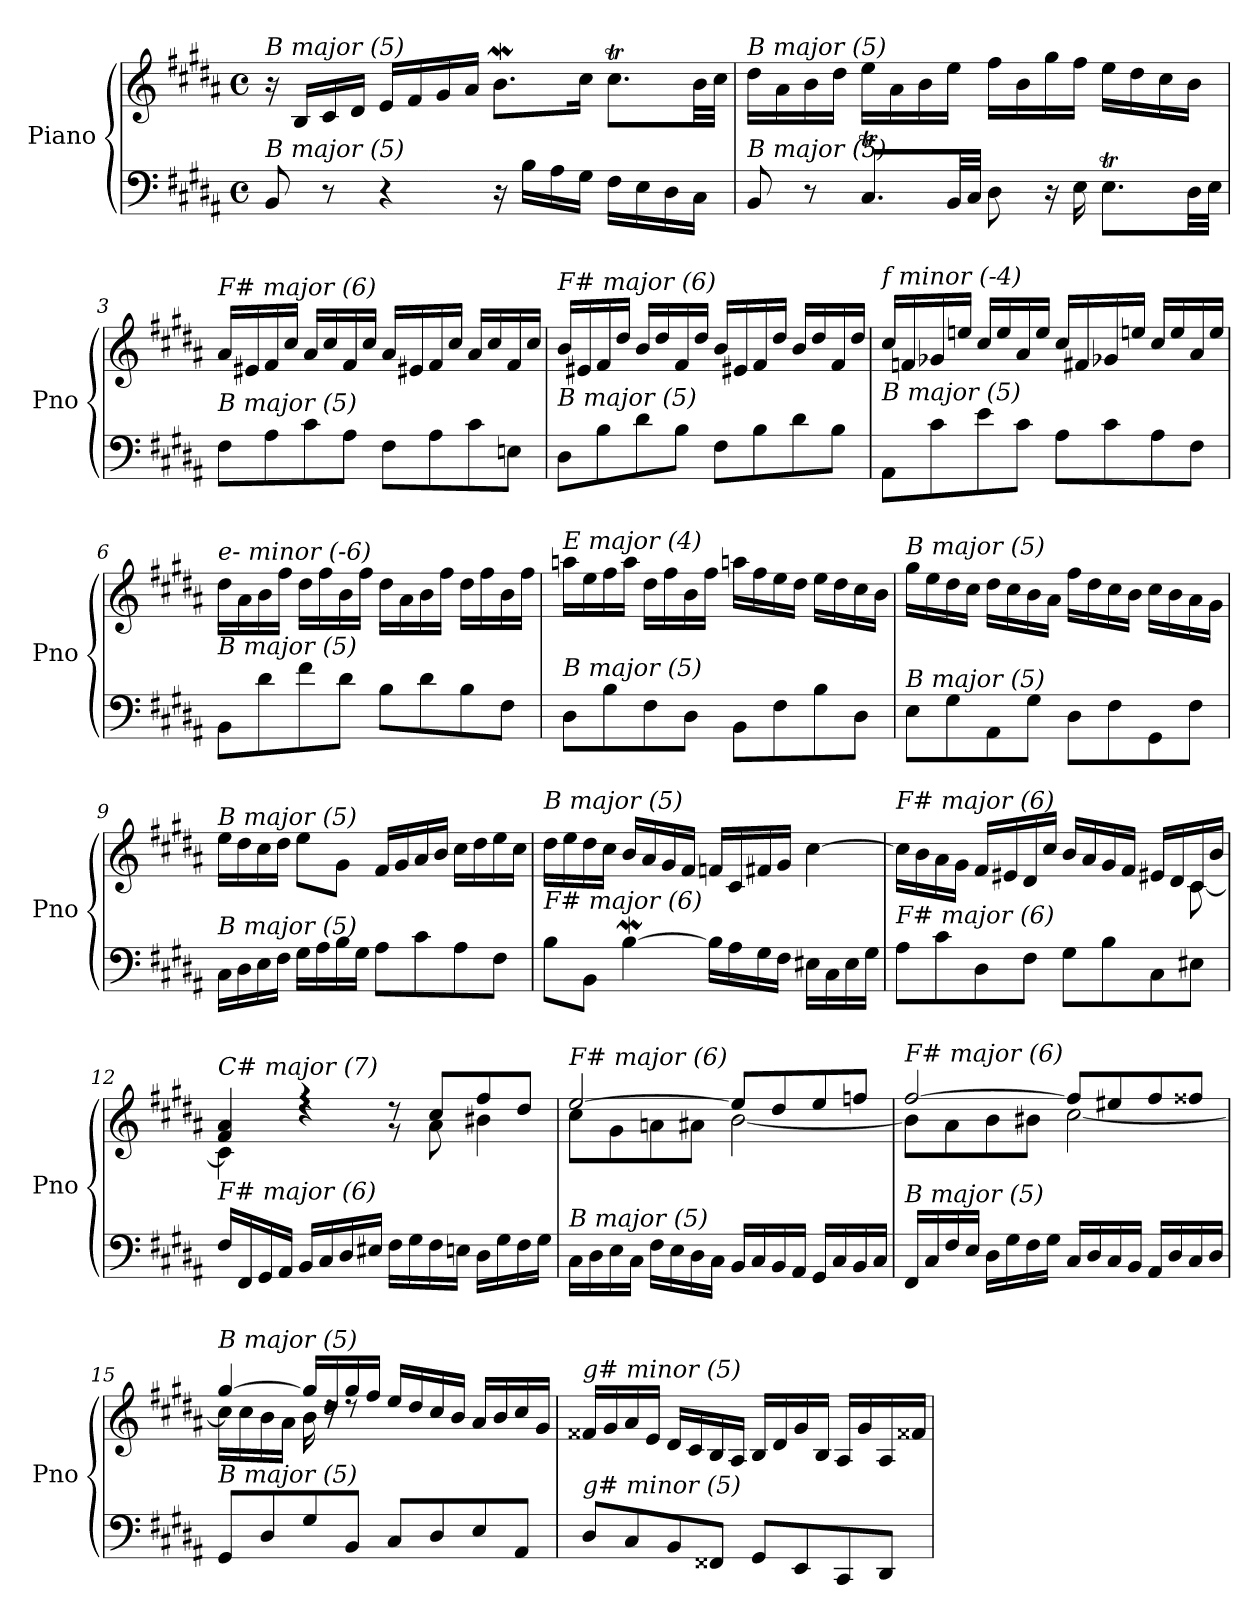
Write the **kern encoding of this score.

**kern	**kern
*part1	*part1
*staff2	*staff1
*I"Piano	*
*I'Pno	*
*clefF4	*clefG2
*k[f#c#g#d#a#]	*k[f#c#g#d#a#]
*M4/4	*M4/4
*met(c)	*met(c)
=1	=1
!	!LO:TX:i:t=B major (5)
!LO:TX:i:t=B major (5)	!
8BB/	16r
.	16B/LL
8r	16c#/
.	16d#/JJ
4r	16e/LL
.	16f#/
.	16g#/
.	16a#/JJ
16r	8.bw\L
16B\LL	.
16A#\	.
16G#\JJ	16cc#\Jk
16F#\LL	8.cc#T\L
16E\	.
16D#\	.
16C#\JJ	32b\LL
.	32cc#\JJJ
=2	=2
!	!LO:TX:i:t=B major (5)
!LO:TX:i:t=B major (5)	!
8BB/	16dd#\LL
.	16a#\
8r	16b\
.	16dd#\JJ
8.C#T/L	16ee\LL
.	16a#\
.	16b\
32BB/LL	16ee\JJ
32C#/JJJ	.
8D#\	16ff#\LL
.	16b\
16r	16gg#\
16E\	16ff#\JJ
8.ET\L	16ee\LL
.	16dd#\
.	16cc#\
32D#\LL	16b\JJ
32E\JJJ	.
=3	=3
!	!LO:TX:i:t=F# major (6)
!LO:TX:i:t=B major (5)	!
8F#\L	16a#/LL
.	16e#X/
8A#\	16f#/
.	16cc#/JJ
8c#\	16a#/LL
.	16cc#/
8A#\J	16f#/
.	16cc#/JJ
8F#\L	16a#/LL
.	16e#X/
8A#\	16f#/
.	16cc#/JJ
8c#\	16a#/LL
.	16cc#/
8En\J	16f#/
.	16cc#/JJ
!!LO:LB:g=z
=4	=4
!	!LO:TX:i:t=F# major (6)
!LO:TX:i:t=B major (5)	!
8D#\L	16b/LL
.	16e#X/
8B\	16f#/
.	16dd#/JJ
8d#\	16b/LL
.	16dd#/
8B\J	16f#/
.	16dd#/JJ
8F#\L	16b/LL
.	16e#X/
8B\	16f#/
.	16dd#/JJ
8d#\	16b/LL
.	16dd#/
8B\J	16f#/
.	16dd#/JJ
=5	=5
!	!LO:TX:i:t=f minor (-4)
!LO:TX:i:t=B major (5)	!
8AA#/L	16cc#/LL
.	16fni/
8c#\	16g-Xi/
.	16een/JJ
8e\	16cc#/LL
.	16ee/
8c#\J	16a#/
.	16ee/JJ
8A#\L	16cc#/LL
.	16f#Xi/
8c#\	16g-Xi/
.	16een/JJ
8A#\	16cc#/LL
.	16ee/
8F#\J	16a#/
.	16ee/JJ
=6	=6
!	!LO:TX:i:t=e- minor (-6)
!LO:TX:i:t=B major (5)	!
8BB\L	16dd#\LL
.	16a#\
8d#\	16b\
.	16ff#\JJ
8f#\	16dd#\LL
.	16ff#\
8d#\J	16b\
.	16ff#\JJ
8B\L	16dd#\LL
.	16a#\
8d#\	16b\
.	16ff#\JJ
8B\	16dd#\LL
.	16ff#\
8F#\J	16b\
.	16ff#\JJ
!!LO:LB:g=z
=7	=7
!	!LO:TX:i:t=E major (4)
!LO:TX:i:t=B major (5)	!
8D#\L	16aan\LL
.	16ee\
8B\	16ff#\
.	16aa\JJ
8F#\	16dd#\LL
.	16ff#\
8D#\J	16b\
.	16ff#\JJ
8BB\L	16aan\LL
.	16ff#\
8F#\	16ee\
.	16dd#\JJ
8B\	16ee\LL
.	16dd#\
8D#\J	16cc#\
.	16b\JJ
=8	=8
!	!LO:TX:i:t=B major (5)
!LO:TX:i:t=B major (5)	!
8E\L	16gg#\LL
.	16ee\
8G#\	16dd#\
.	16cc#\JJ
8AA#\	16dd#\LL
.	16cc#\
8G#\J	16b\
.	16a#\JJ
8D#\L	16ff#\LL
.	16dd#\
8F#\	16cc#\
.	16b\JJ
8GG#\	16cc#\LL
.	16b\
8F#\J	16a#\
.	16g#\JJ
=9	=9
!	!LO:TX:i:t=B major (5)
!LO:TX:i:t=B major (5)	!
16C#\LL	16ee\LL
16D#\	16dd#\
16E\	16cc#\
16F#\JJ	16dd#\JJ
16G#\LL	8ee\L
16A#\	.
16B\	8g#\J
16G#\JJ	.
8A#\L	16f#/LL
.	16g#/
8c#\	16a#/
.	16b/JJ
8A#\	16cc#\LL
.	16dd#\
8F#\J	16ee\
.	16cc#\JJ
!!LO:LB:g=z
=10	=10
!	!LO:TX:i:t=B major (5)
!LO:TX:i:t=F# major (6)	!
8B\L	16dd#\LL
.	16ee\
8BB\J	16dd#\
.	16cc#\JJ
[4Bw\	16b/LL
.	16a#/
.	16g#/
.	16f#/JJ
16B\LL]	16fni/LL
16A#\	16c#/
16G#\	16f#i/
16F#\JJ	16g#/JJ
16E#X\LL	[4cc#\
16C#\	.
16E#\	.
16G#\JJ	.
=11	=11
*^	*^
!	!	!LO:TX:i:t=F# major (6)	!
!LO:TX:i:t=F# major (6)	!	!	!
2..ryy	8A#\L	16cc#\LL]	2..ryy
.	.	16b\	.
.	8c#\	16a#\	.
.	.	16g#\JJ	.
.	8D#\	16f#/LL	.
.	.	16e#X/	.
.	8F#\J	16d#/	.
.	.	16cc#/JJ	.
.	8G#\L	16b/LL	.
.	.	16a#/	.
.	8B\	16g#/	.
.	.	16f#/JJ	.
.	8C#\	16e#X/LL	.
.	.	16d#/	.
8ryy	8E#X\J	16c#/	[8c#\
.	.	16b/JJ	.
*v	*v	*	*
=12	=12	=12
!	!LO:TX:i:t=C# major (7)	!
!LO:TX:i:t=F# major (6)	!	!
16F#/LL	4f#/ 4a#/	4c#\]
16FF#/	.	.
16GG#/	.	.
16AA#/JJ	.	.
16BB/LL	4r	4rdd
16C#/	.	.
16D#/	.	.
16E#X/JJ	.	.
16F#\LL	8rg	8rdd
16G#\	.	.
16F#\	8cc#/L	8a#\
16En\JJ	.	.
16D#\LL	8ff#/	4b#X\
16G#\	.	.
16F#\	8dd#/J	.
16G#\JJ	.	.
!!LO:LB:g=z	!!
=13	=13	=13
!	!LO:TX:i:t=F# major (6)	!
!LO:TX:i:t=B major (5)	!	!
16C#\LL	[2ee/	8cc#\L
16D#\	.	.
16E\	.	8g#\
16C#\JJ	.	.
16F#\LL	.	8an\
16E\	.	.
16D#\	.	8a#X\J
16C#\JJ	.	.
16BB/LL	8ee/L]	[2b\
16C#/	.	.
16BB/	8dd#/	.
16AA#/JJ	.	.
16GG#/LL	8ee/	.
16C#/	.	.
16BB/	8ffni/J	.
16C#/JJ	.	.
=14	=14	=14
!	!LO:TX:i:t=F# major (6)	!
!LO:TX:i:t=B major (5)	!	!
16FF#/LL	[2ff#/	8b\L]
16C#/	.	.
16F#/	.	8a#\
16E/JJ	.	.
16D#\LL	.	8b\
16G#\	.	.
16F#\	.	8b#X\J
16G#\JJ	.	.
16C#/LL	8ff#/L]	[2cc#\
16D#/	.	.
16C#/	8ee#X/	.
16BB/JJ	.	.
16AA#/LL	8ff#/	.
16D#/	.	.
16C#/	8ff##X/J	.
16D#/JJ	.	.
=15	=15	=15
*^	*	*
!	!	!LO:TX:i:t=B major (5)	!
!LO:TX:i:t=B major (5)	!	!	!
2ryy	8GG#/L	[4gg#/	16cc#\LL]
.	.	.	16cc#\
.	8D#/	.	16b\
.	.	.	16a#\JJ
.	8G#/	16gg#/LL]	16b\
.	.	16dd#/	16rdd
.	8BB/J	16gg#/	8rdd
.	.	16ff#/JJ	.
2ryy	8C#/L	16ee/LL	2ryy
.	.	16dd#/	.
.	8D#/	16cc#/	.
.	.	16b/JJ	.
.	8E/	16a#/LL	.
.	.	16b/	.
.	8AA#/J	16cc#/	.
.	.	16g#/JJ	.
*v	*v	*	*
*	*v	*v
!!LO:PB:g=z
=16	=16
!	!LO:TX:i:t=g# minor (5)
!LO:TX:i:t=g# minor (5)	!
8D#/L	16f##X/LL
.	16g#/
8C#/	16a#/
.	16e/JJ
8BB/	16d#/LL
.	16c#/
8FF##X/J	16B/
.	16A#/JJ
8GG#/L	16B/LL
.	16d#/
8EE/	16g#/
.	16B/JJ
8CC#/	16A#/LL
.	16g#/
8DD#/J	16A#/
.	16f##X/JJ
=	=
*-	*-
